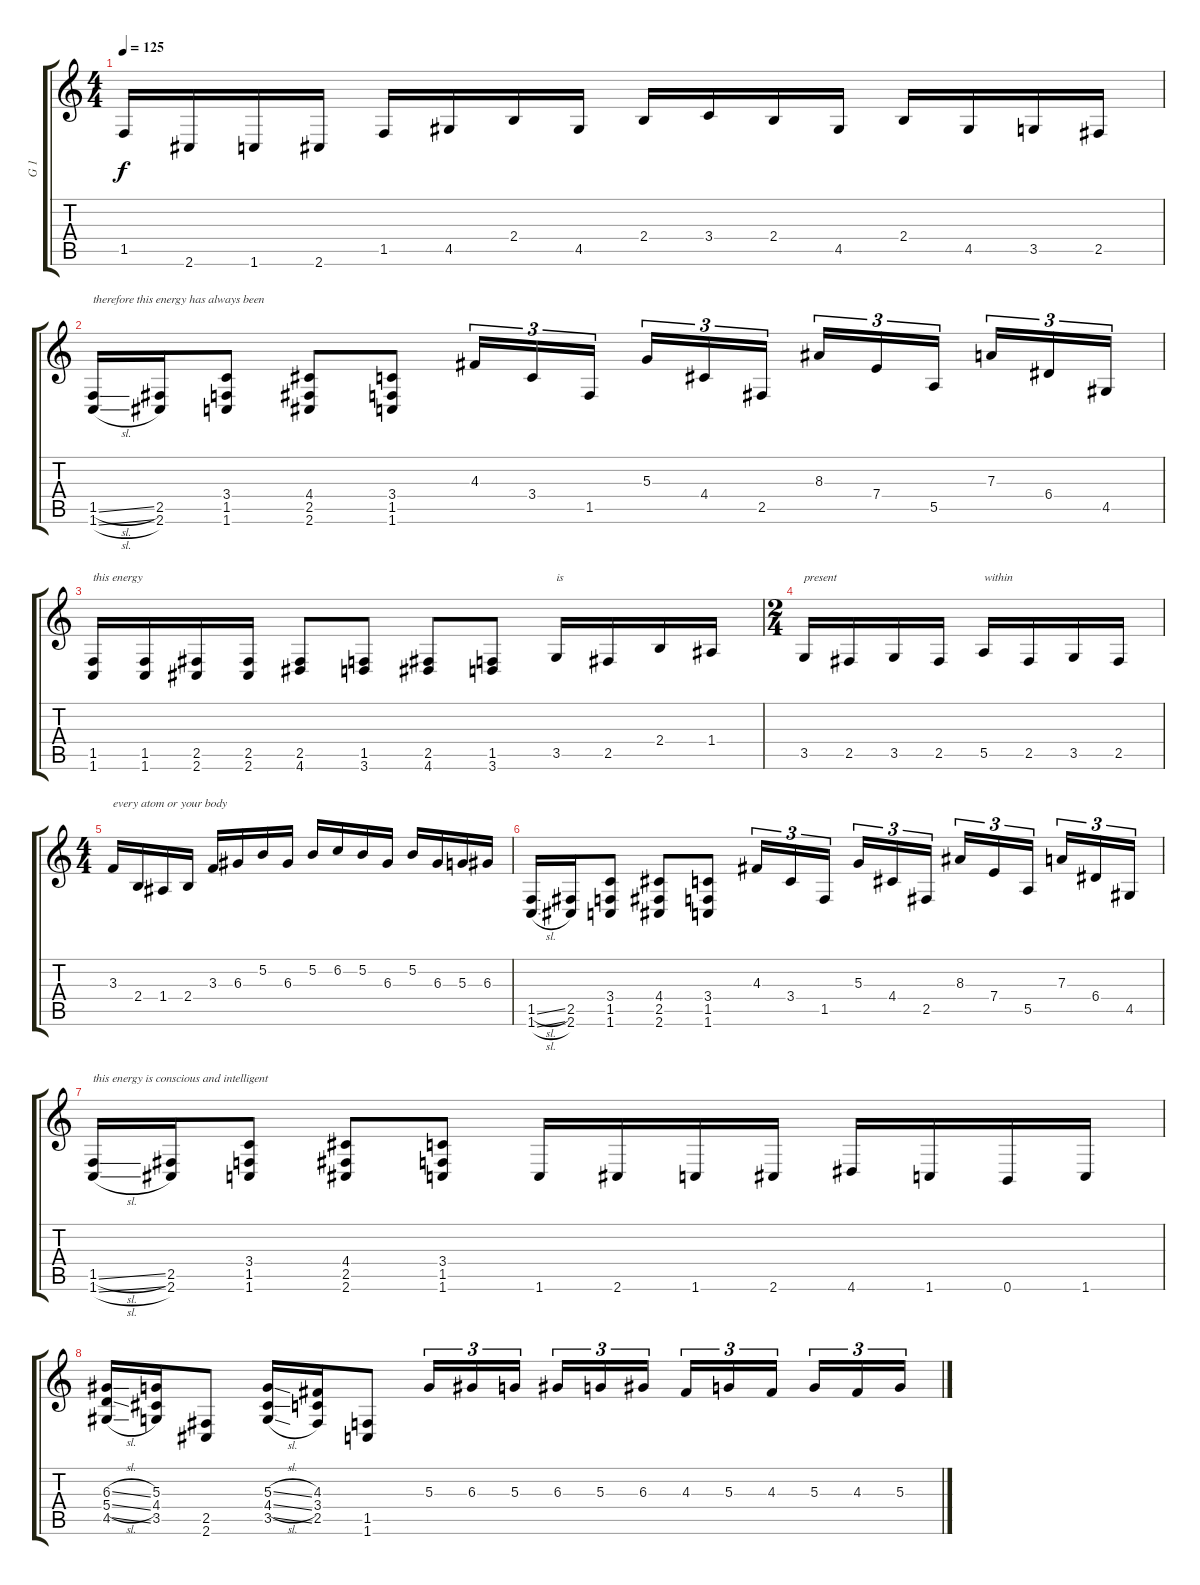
\track ("G 1" "G 1") {instrument distortionguitar}
\staff {score tabs}
\tuning (B3 Gb3 D3 A2 E2 B1) {hide}
\ts (4 4)
\tempo 125
\clef g2
\ks c
1.5.16{dy f} 2.6.16 1.6.16 2.6.16 1.5.16 4.5.16 2.4.16 4.5.16 2.4.16 3.4.16 2.4.16 4.5.16 2.4.16 4.5.16 3.5.16 2.5.16 |
(1.5{sl} 1.6{sl}).16{txt "therefore this energy has always been"} (2.5 2.6).16 (3.4 1.5 1.6).8 (4.4 2.5 2.6).8 (3.4 1.5 1.6).8 4.3.16{tu (3 2)} 3.4.16{tu (3 2)} 1.5.16{tu (3 2) beam splitsecondary} 5.3.16{tu (3 2)} 4.4.16{tu (3 2)} 2.5.16{tu (3 2)} 8.3.16{tu (3 2)} 7.4.16{tu (3 2)} 5.5.16{tu (3 2) beam splitsecondary} 7.3.16{tu (3 2)} 6.4.16{tu (3 2)} 4.5.16{tu (3 2)} |
(1.5 1.6).16{txt "this energy"} (1.5 1.6).16 (2.5 2.6).16 (2.5 2.6).16 (2.5 4.6).8 (1.5 3.6).8 (2.5 4.6).8 (1.5 3.6).8 3.5.16{txt "is"} 2.5.16 2.4.16 1.4.16 |
\ts (2 4)
3.5.16{txt "present"} 2.5.16 3.5.16 2.5.16 5.5.16{txt "within"} 2.5.16 3.5.16 2.5.16 |
\ts (4 4)
3.3.16{txt "every atom or your body"} 2.4.16 1.4.16 2.4.16 3.3.16 6.3.16 5.2.16 6.3.16 5.2.16 6.2.16 5.2.16 6.3.16 5.2.16 6.3.16 5.3.16 6.3.16 |
(1.5{sl} 1.6{sl}).16 (2.5 2.6).16 (3.4 1.5 1.6).8 (4.4 2.5 2.6).8 (3.4 1.5 1.6).8 4.3.16{tu (3 2)} 3.4.16{tu (3 2)} 1.5.16{tu (3 2) beam splitsecondary} 5.3.16{tu (3 2)} 4.4.16{tu (3 2)} 2.5.16{tu (3 2)} 8.3.16{tu (3 2)} 7.4.16{tu (3 2)} 5.5.16{tu (3 2) beam splitsecondary} 7.3.16{tu (3 2)} 6.4.16{tu (3 2)} 4.5.16{tu (3 2)} |
(1.5{sl} 1.6{sl}).16{txt "this energy is conscious and intelligent"} (2.5 2.6).16 (3.4 1.5 1.6).8 (4.4 2.5 2.6).8 (3.4 1.5 1.6).8 1.6.16 2.6.16 1.6.16 2.6.16 4.6.16 1.6.16 0.6.16 1.6.16 |
(6.3{sl} 5.4{sl} 4.5{sl}).16 (5.3 4.4 3.5).16 (2.5 2.6).8 (5.3{sl} 4.4{sl} 3.5{sl}).16 (4.3 3.4 2.5).16 (1.5 1.6).8 5.3.16{tu (3 2)} 6.3.16{tu (3 2)} 5.3.16{tu (3 2) beam splitsecondary} 6.3.16{tu (3 2)} 5.3.16{tu (3 2)} 6.3.16{tu (3 2)} 4.3.16{tu (3 2)} 5.3.16{tu (3 2)} 4.3.16{tu (3 2) beam splitsecondary} 5.3.16{tu (3 2)} 4.3.16{tu (3 2)} 5.3.16{tu (3 2)}
